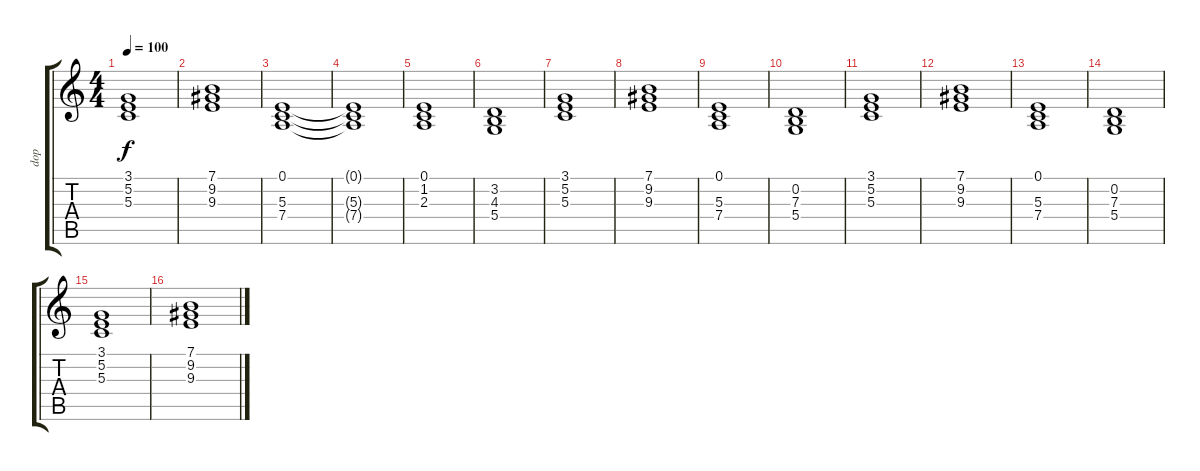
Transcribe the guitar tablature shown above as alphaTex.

\track ("dop" "dop") {instrument stringensemble2}
\staff {score tabs}
\tuning (E4 B3 G3 D3 A2 E2) {hide}
\ts (4 4)
\tempo 100
\clef g2
\ks c
(3.1 5.2 5.3).1{dy f} |
(7.1 9.2 9.3).1 |
(0.1 5.3 7.4).1{volume 7} |
(0.1{t} 5.3{t} 7.4{t}).1 |
(0.1 1.2 2.3).1{volume 5} |
(3.2 4.3 5.4).1 |
(3.1 5.2 5.3).1 |
(7.1 9.2 9.3).1 |
(0.1 5.3 7.4).1 |
(0.2 7.3 5.4).1 |
(3.1 5.2 5.3).1 |
(7.1 9.2 9.3).1 |
(0.1 5.3 7.4).1 |
(0.2 7.3 5.4).1 |
(3.1 5.2 5.3).1 |
(7.1 9.2 9.3).1
